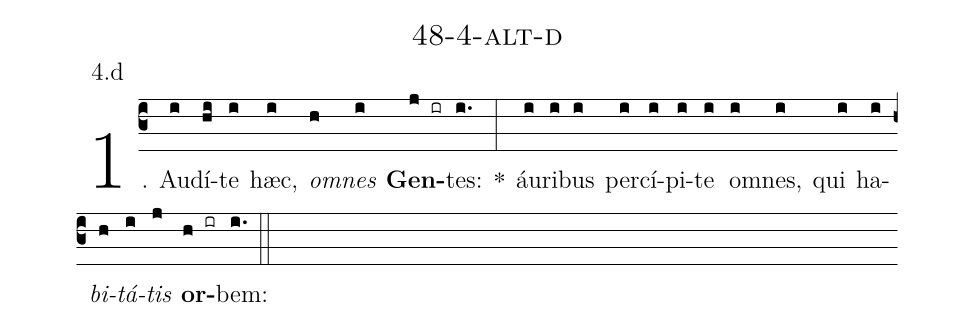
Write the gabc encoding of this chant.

name: 48-4-alt-d;
annotation: 4.d;
%%
(c3)1. Au(i)dí(hi)te(i) hæc,(i) <i>om</i>(h)<i>nes</i>(i) <b>Gen</b>(j ir)tes:(i.) *(:) áu(i)ri(i)bus(i) per(i)cí(i)pi(i)te(i) om(i)nes,(i) qui(i) ha(i)<i>bi</i>(h)<i>tá</i>(i)<i>tis</i>(j) <b>or</b>(h ir)bem:(i.) (::)
